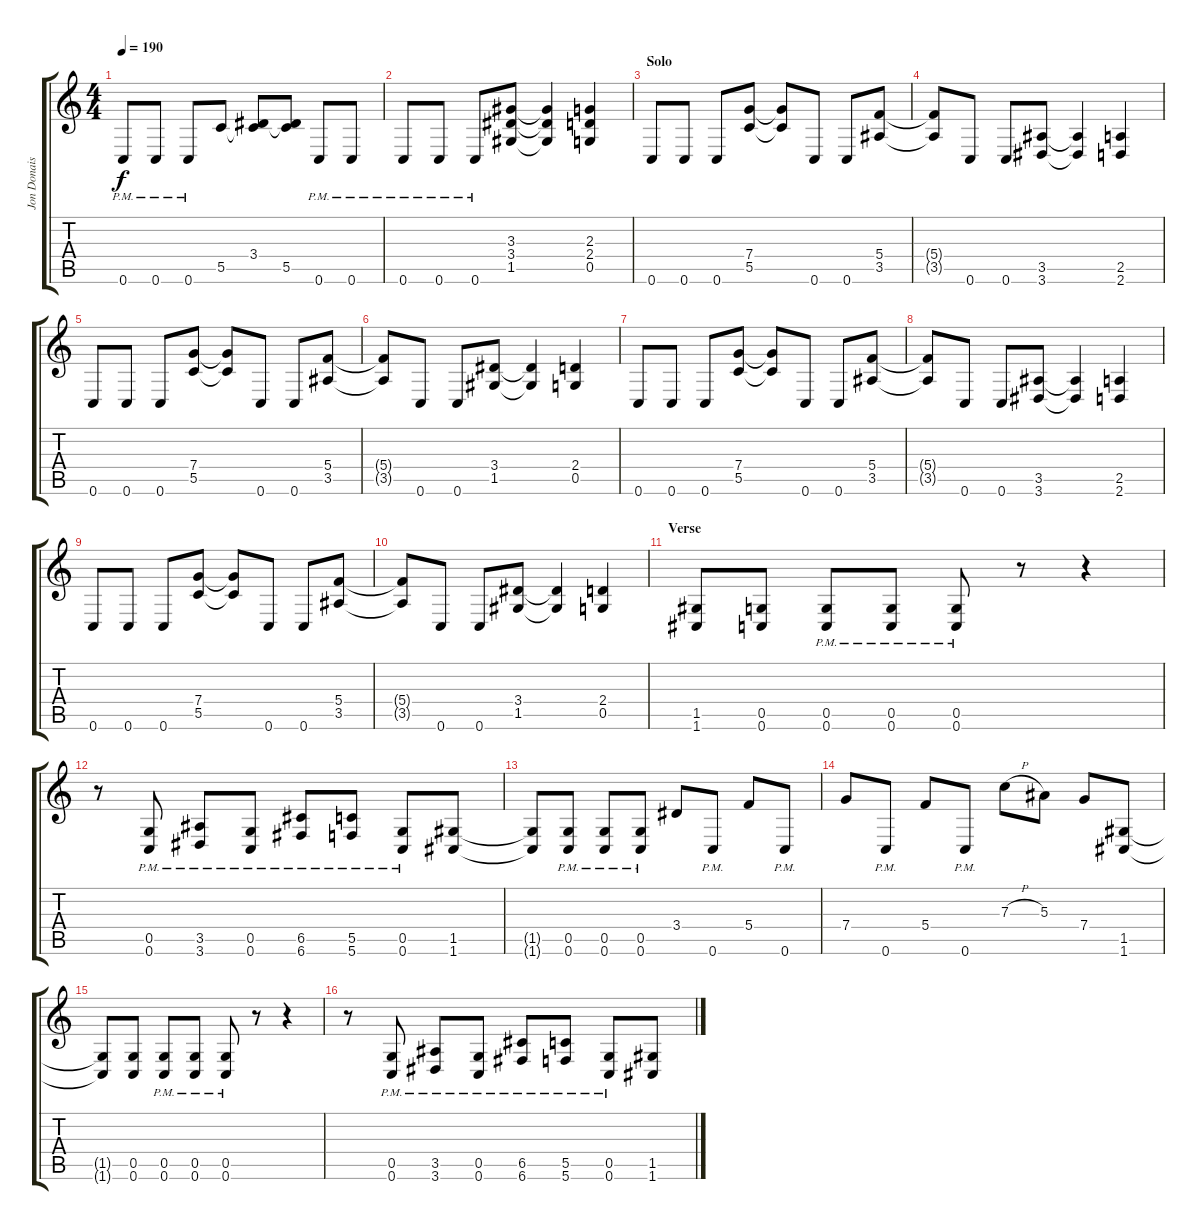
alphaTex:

\track ("Jon Donais" "Jon Donais") {instrument distortionguitar}
\staff {score tabs}
\tuning (D4 A3 F3 C3 G2 C2) {hide}
\ts (4 4)
\tempo 190
\clef g2
\ks c
0.6{pm}.8{dy f} 0.6{pm}.8 0.6{pm}.8 5.5.8 (3.4 5.5{t}).8 (3.4{t} 5.5).8 0.6{pm}.8 0.6{pm}.8 |
0.6{pm}.8 0.6{pm}.8 0.6{pm}.8 (3.3 3.4 1.5).8 (3.3{t} 3.4{t} 1.5{t}).4 (2.3 2.4 0.5).4 |
\section ("" "Solo")
0.6.8 0.6.8 0.6.8 (7.4 5.5).8 (7.4{t} 5.5{t}).8 0.6.8 0.6.8 (5.4 3.5).8 |
(5.4{t} 3.5{t}).8 0.6.8 0.6.8 (3.5 3.6).8 (3.5{t} 3.6{t}).4 (2.5 2.6).4 |
0.6.8 0.6.8 0.6.8 (7.4 5.5).8 (7.4{t} 5.5{t}).8 0.6.8 0.6.8 (5.4 3.5).8 |
(5.4{t} 3.5{t}).8 0.6.8 0.6.8 (3.4 1.5).8 (3.4{t} 1.5{t}).4 (2.4 0.5).4 |
0.6.8 0.6.8 0.6.8 (7.4 5.5).8 (7.4{t} 5.5{t}).8 0.6.8 0.6.8 (5.4 3.5).8 |
(5.4{t} 3.5{t}).8 0.6.8 0.6.8 (3.5 3.6).8 (3.5{t} 3.6{t}).4 (2.5 2.6).4 |
0.6.8 0.6.8 0.6.8 (7.4 5.5).8 (7.4{t} 5.5{t}).8 0.6.8 0.6.8 (5.4 3.5).8 |
(5.4{t} 3.5{t}).8 0.6.8 0.6.8 (3.4 1.5).8 (3.4{t} 1.5{t}).4 (2.4 0.5).4 |
\section ("" "Verse")
(1.5 1.6).8 (0.5 0.6).8 (0.5{pm} 0.6{pm}).8 (0.5{pm} 0.6{pm}).8 (0.5{pm} 0.6{pm}).8 r.8 r.4 |
r.8 (0.5{pm} 0.6{pm}).8 (3.5{pm} 3.6{pm}).8 (0.5{pm} 0.6{pm}).8 (6.5{pm} 6.6{pm}).8 (5.5{pm} 5.6{pm}).8 (0.5 0.6{pm}).8 (1.5 1.6).8 |
(1.5{t} 1.6{t}).8 (0.5{pm} 0.6{pm}).8 (0.5{pm} 0.6{pm}).8 (0.5{pm} 0.6{pm}).8 3.4.8 0.6{pm}.8 5.4.8 0.6{pm}.8 |
7.4.8 0.6{pm}.8 5.4.8 0.6{pm}.8 7.3{h}.8 5.3.8 7.4.8 (1.5 1.6).8 |
(1.5{t} 1.6{t}).8 (0.5 0.6).8 (0.5{pm} 0.6{pm}).8 (0.5{pm} 0.6{pm}).8 (0.5{pm} 0.6{pm}).8 r.8 r.4 |
r.8 (0.5{pm} 0.6{pm}).8 (3.5{pm} 3.6{pm}).8 (0.5{pm} 0.6{pm}).8 (6.5{pm} 6.6{pm}).8 (5.5{pm} 5.6{pm}).8 (0.5{pm} 0.6{pm}).8 (1.5 1.6).8
